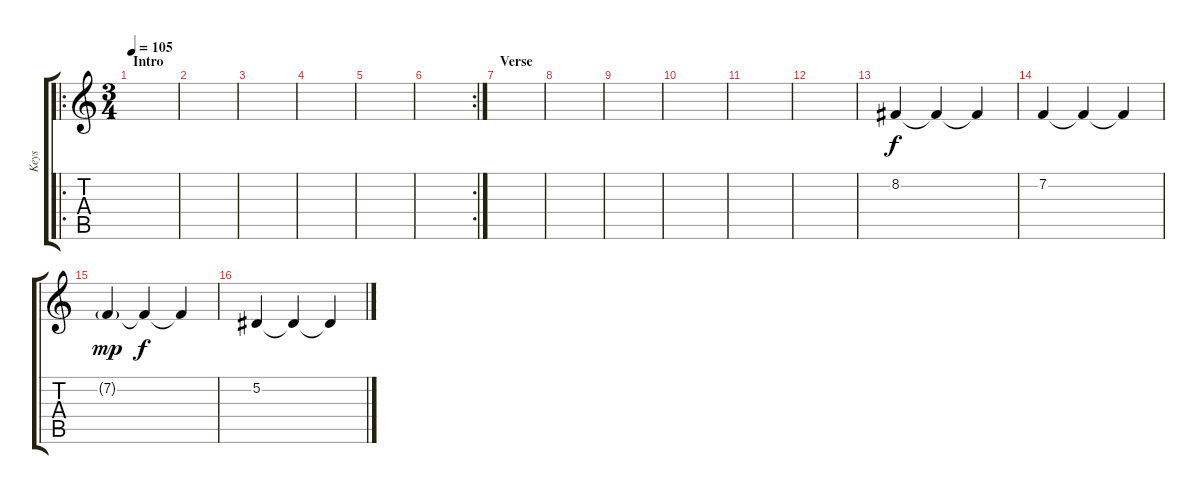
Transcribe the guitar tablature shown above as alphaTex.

\track ("Keys" "Keys") {instrument brightacousticpiano}
\staff {score tabs}
\tuning (Eb4 Bb3 Gb3 Db3 Ab2 Eb2) {hide}
\ro
\ts (3 4)
\section ("" "Intro")
\tempo 105
\clef g2
\ks c
|
|
|
|
|
\rc 2
|
\section ("" "Verse")
|
|
|
|
|
|
8.2.4 8.2{t}.4 8.2{t}.4 |
7.2.4 7.2{t}.4 7.2{t}.4 |
7.2{g}.4{dy mp} 7.2{t}.4{dy f} 7.2{t}.4 |
5.2.4 5.2{t}.4 5.2{t}.4
